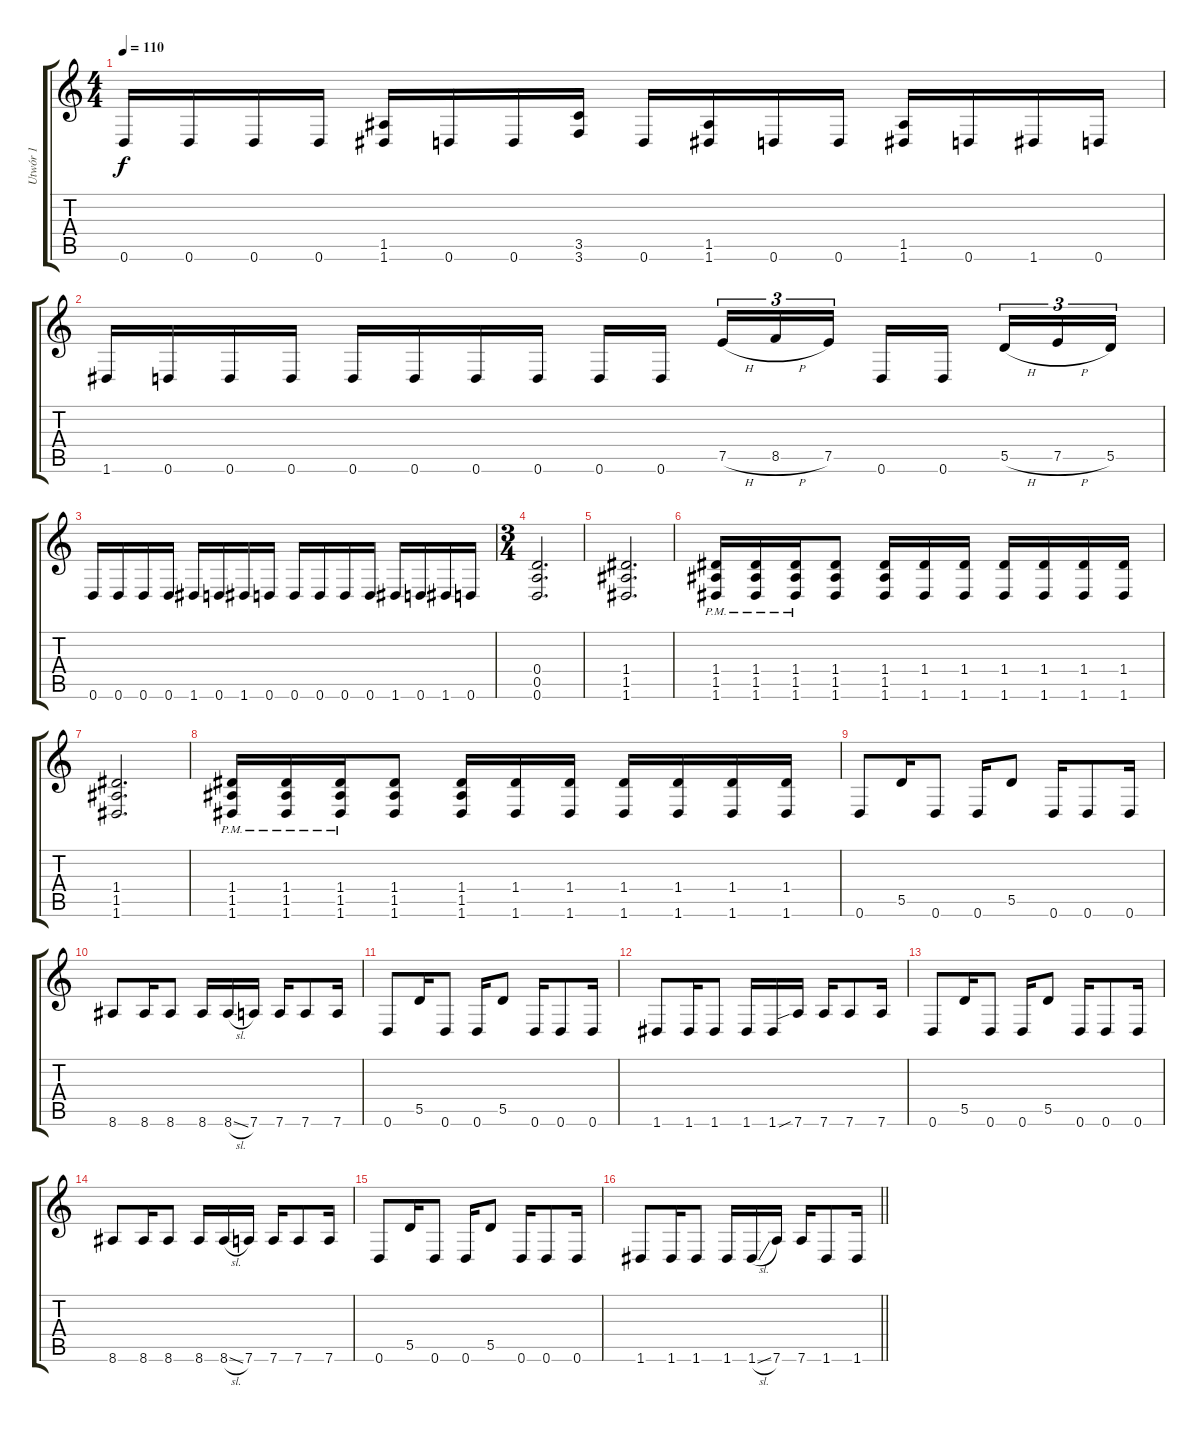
\track ("Utwór 1" "Utwór 1") {instrument distortionguitar}
\staff {score tabs}
\tuning (E4 B3 G3 D3 A2 D2) {hide}
\ts (4 4)
\tempo 110
\clef g2
\ks c
0.6.16{dy f} 0.6.16 0.6.16 0.6.16 (1.5 1.6).16 0.6.16 0.6.16 (3.5 3.6).16 0.6.16 (1.5 1.6).16 0.6.16 0.6.16 (1.5 1.6).16 0.6.16 1.6.16 0.6.16 |
1.6.16 0.6.16 0.6.16 0.6.16 0.6.16 0.6.16 0.6.16 0.6.16 0.6.16 0.6.16{beam splitsecondary} 7.5{h}.16{tu (3 2)} 8.5{h}.16{tu (3 2)} 7.5.16{tu (3 2)} 0.6.16 0.6.16{beam splitsecondary} 5.5{h}.16{tu (3 2)} 7.5{h}.16{tu (3 2)} 5.5.16{tu (3 2)} |
0.6.16 0.6.16 0.6.16 0.6.16 1.6.16 0.6.16 1.6.16 0.6.16 0.6.16 0.6.16 0.6.16 0.6.16 1.6.16 0.6.16 1.6.16 0.6.16 |
\ts (3 4)
(0.4 0.5 0.6).2{d} |
(1.4 1.5 1.6).2{d} |
(1.4{pm} 1.5{pm} 1.6{pm}).16 (1.4{pm} 1.5{pm} 1.6{pm}).16 (1.4{pm} 1.5{pm} 1.6{pm}).16 (1.4 1.5 1.6).8 (1.4 1.5 1.6).16 (1.4 1.6).16 (1.4 1.6).16 (1.4 1.6).16 (1.4 1.6).16 (1.4 1.6).16 (1.4 1.6).16 |
(1.4 1.5 1.6).2{d} |
(1.4{pm} 1.5{pm} 1.6{pm}).16 (1.4{pm} 1.5{pm} 1.6{pm}).16 (1.4{pm} 1.5{pm} 1.6{pm}).16 (1.4 1.5 1.6).8 (1.4 1.5 1.6).16 (1.4 1.6).16 (1.4 1.6).16 (1.4 1.6).16 (1.4 1.6).16 (1.4 1.6).16 (1.4 1.6).16 |
0.6.8 5.5.16 0.6.8 0.6.16 5.5.8 0.6.16 0.6.8 0.6.16 |
8.6.8 8.6.16 8.6.8 8.6.16 8.6{sl}.16 7.6.16 7.6.16 7.6.8 7.6.16 |
0.6.8 5.5.16 0.6.8 0.6.16 5.5.8 0.6.16 0.6.8 0.6.16 |
1.6.8 1.6.16 1.6.8 1.6.16 1.6.16 7.6{sib}.16 7.6.16 7.6.8 7.6.16 |
0.6.8 5.5.16 0.6.8 0.6.16 5.5.8 0.6.16 0.6.8 0.6.16 |
8.6.8 8.6.16 8.6.8 8.6.16 8.6{sl}.16 7.6.16 7.6.16 7.6.8 7.6.16 |
0.6.8 5.5.16 0.6.8 0.6.16 5.5.8 0.6.16 0.6.8 0.6.16 |
\barLineRight lightlight
1.6.8 1.6.16 1.6.8 1.6.16 1.6{sl}.16 7.6.16 7.6.16 1.6.8 1.6.16
